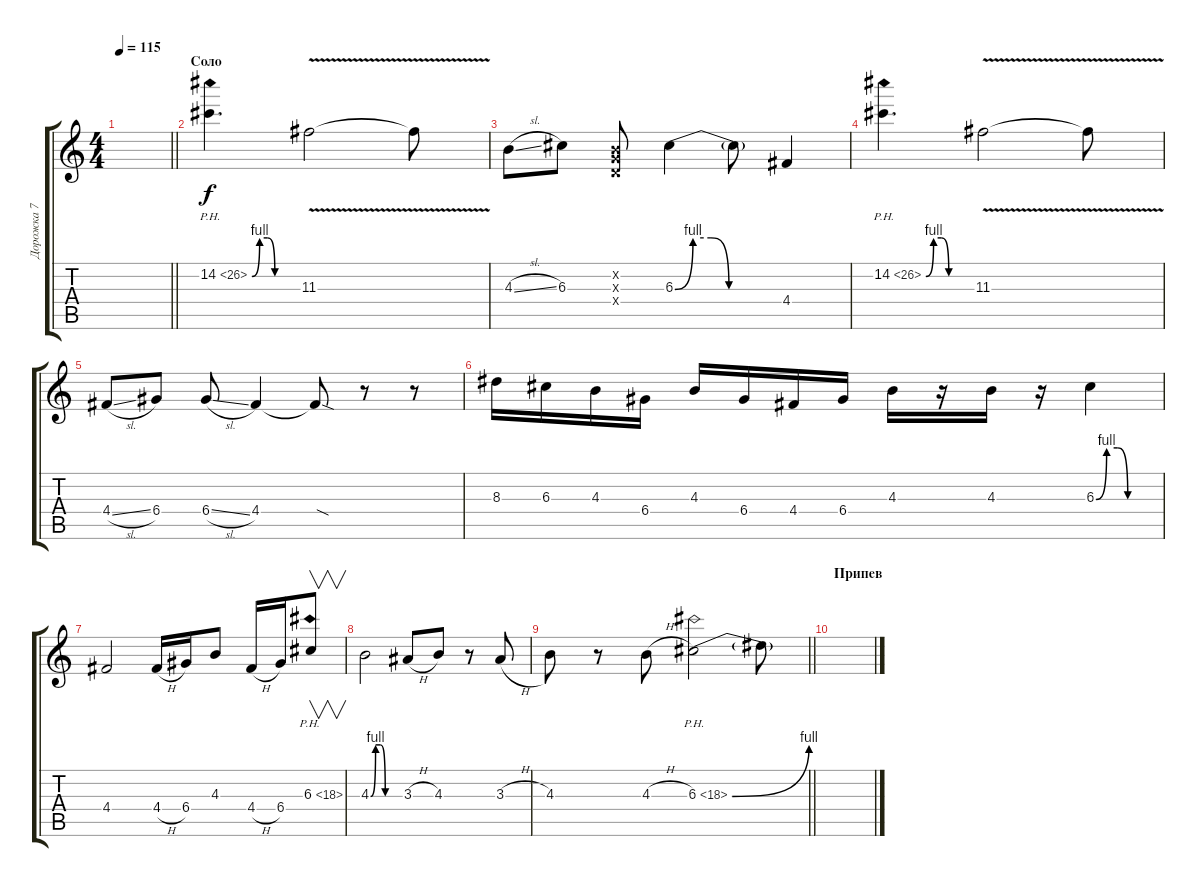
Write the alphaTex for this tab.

\track ("Дорожка 7" "Дорожка 7") {instrument distortionguitar}
\staff {score tabs}
\tuning (E4 B3 G3 D3 A2 E2) {hide}
\ts (4 4)
\tempo 115
\clef g2
\barLineRight lightlight
\ks c
|
\section ("" "Соло")
14.2{be (custom 0 0 10 4 20 4 30 0 60 0) ph 12}.4{d} 11.3{v}.2 11.3{t}.8 |
4.3{sl}.8 6.3.8 (0.2{x} 0.3{x} 0.4{x}).8 6.3{be (custom 0 0 10 4 20 4 30 0 60 0)}.4 6.3{t}.8 4.4.4 |
14.2{be (custom 0 0 10 4 20 4 30 0 60 0) ph 12}.4{d} 11.3{v}.2 11.3{t}.8 |
4.4{sl}.8 6.4.8 6.4{sl}.8 4.4.4 4.4{sod t}.8 r.8 r.8 |
8.3.16 6.3.16 4.3.16 6.4.16 4.3.16 6.4.16 4.4.16 6.4.16 4.3.16 r.16 4.3.16 r.16 6.3{be (custom 0 0 10 4 20 4 30 0 60 0)}.4 |
4.4.2 4.4{h}.16 6.4.16 4.3.8 4.4{h}.16 6.4.16 6.3{ph 12}.8{v} |
4.3{be (custom 0 0 10 4 20 4 30 0 60 0)}.2 3.3{h}.8 4.3.8 r.8 3.3{h}.8 |
\barLineRight lightlight
4.3.8 r.8 4.3{h}.8 6.3{be (bend 0 0 60 4) ph 12}.2 6.3{t}.8 |
\section ("" "Припев")
